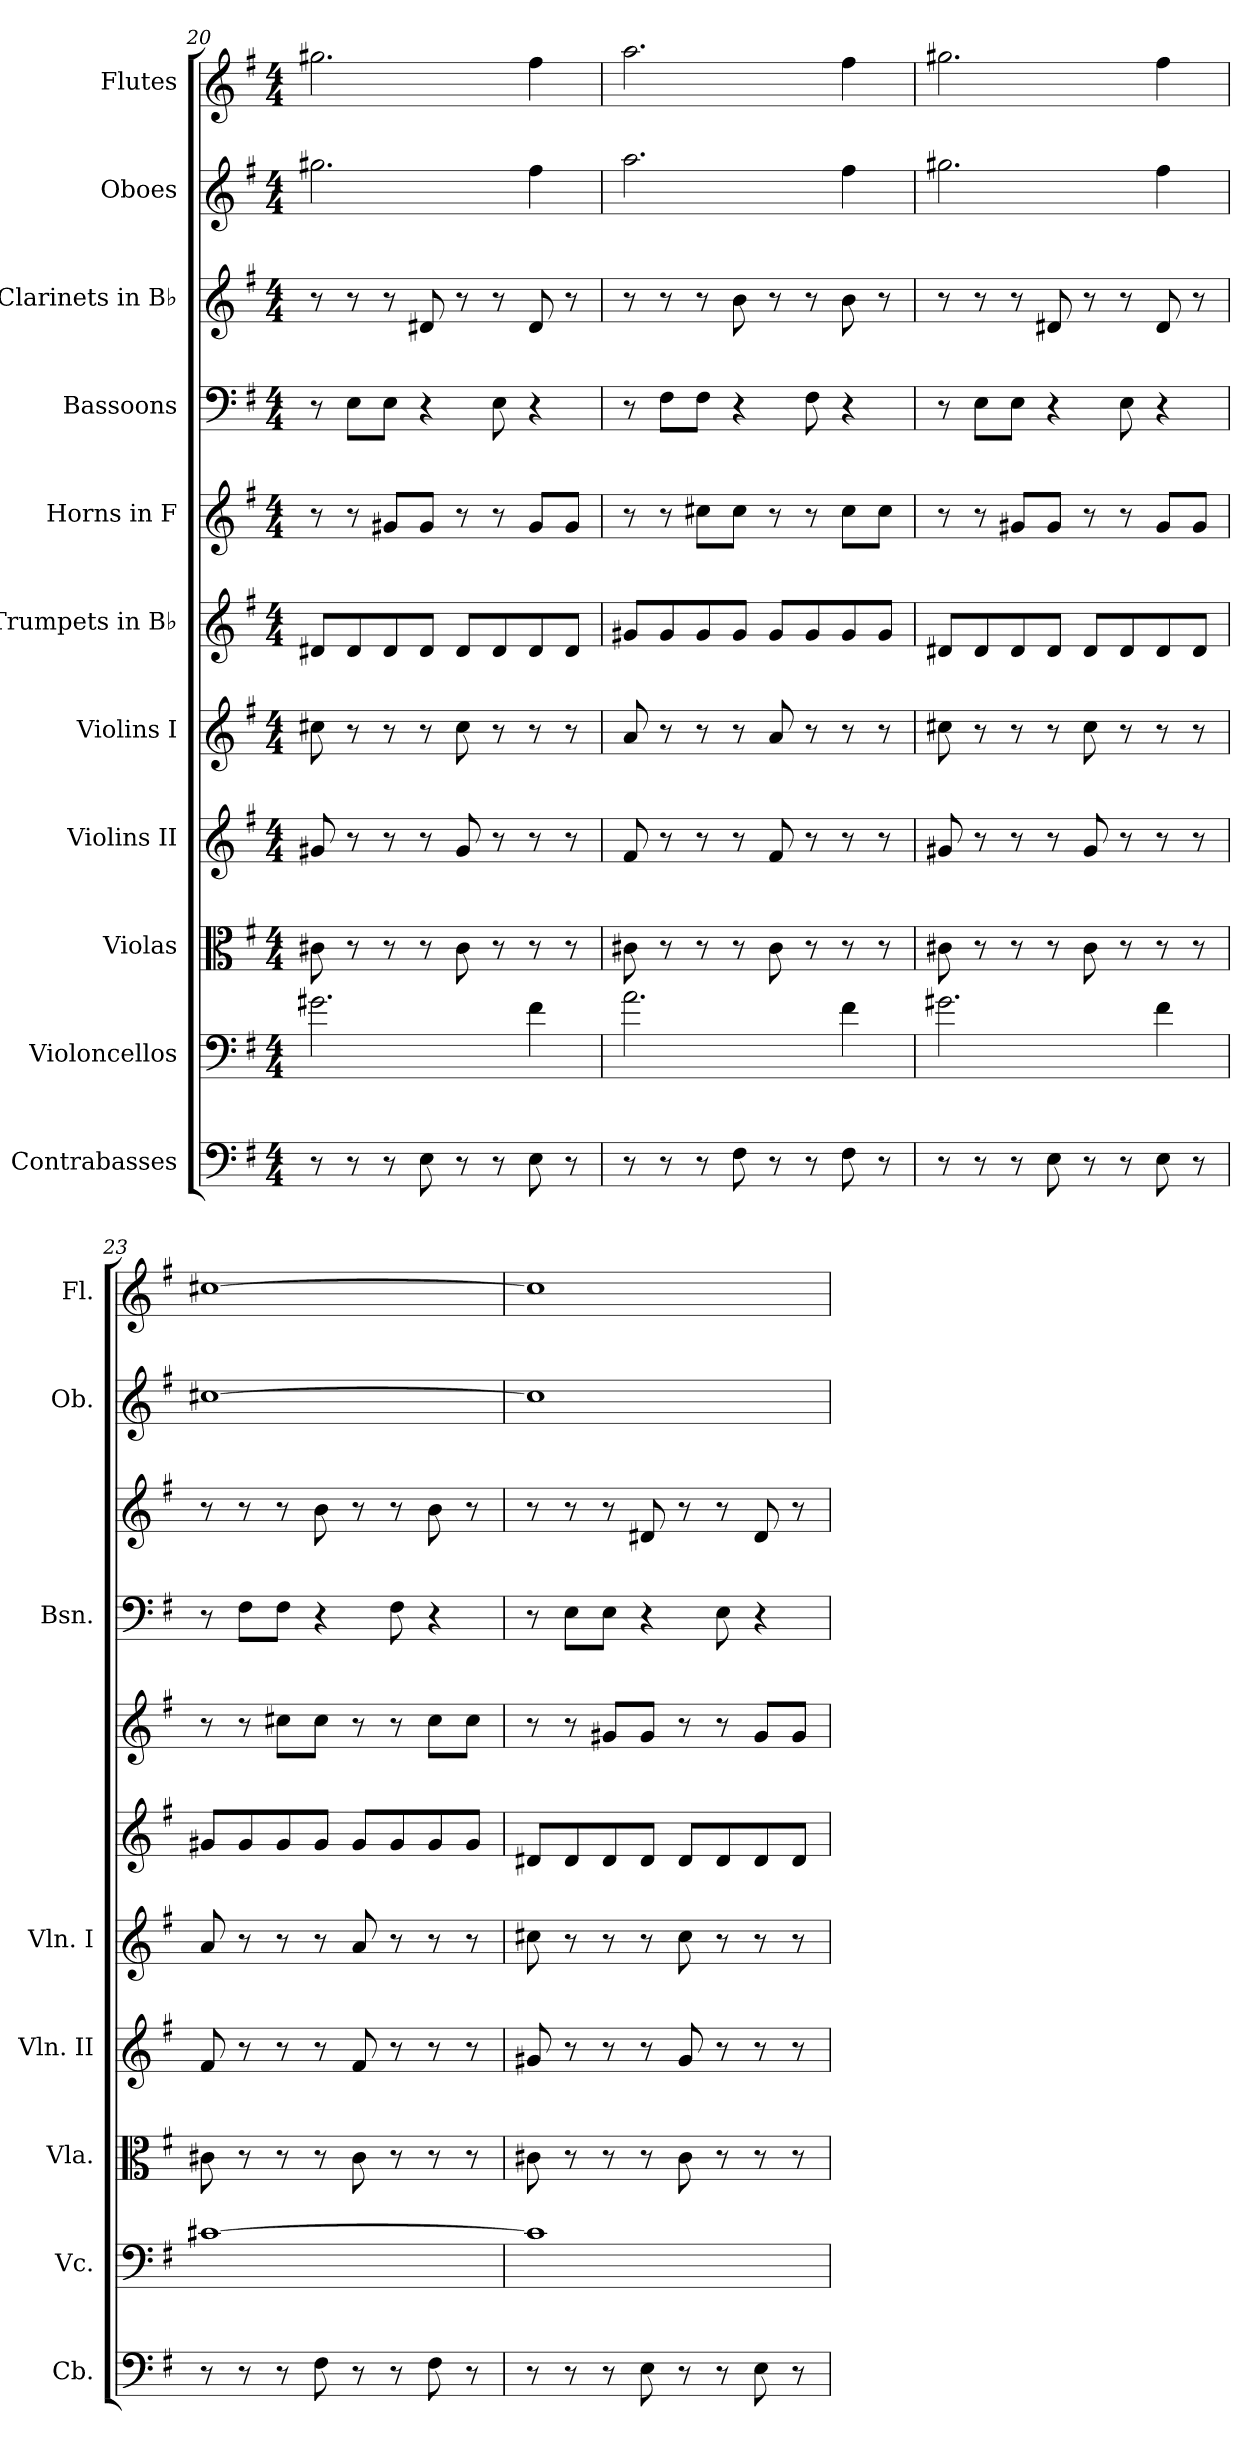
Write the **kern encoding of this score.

**kern	**kern	**kern	**kern	**kern	**kern	**kern	**kern	**kern	**kern	**kern
*part11	*part10	*part9	*part8	*part7	*part6	*part5	*part4	*part3	*part2	*part1
*staff11	*staff10	*staff9	*staff8	*staff7	*staff6	*staff5	*staff4	*staff3	*staff2	*staff1
*I"Contrabasses	*I"Violoncellos	*I"Violas	*I"Violins II	*I"Violins I	*I"Trumpets in B♭	*I"Horns in F	*I"Bassoons	*I"Clarinets in B♭	*I"Oboes	*I"Flutes
*I'Cb.	*I'Vc.	*I'Vla.	*I'Vln. II	*I'Vln. I	*	*	*I'Bsn.	*	*I'Ob.	*I'Fl.
!!LO:PB:g=z
*clefF4	*clefF4	*clefC3	*clefG2	*clefG2	*clefG2	*clefG2	*clefF4	*clefG2	*clefG2	*clefG2
*ITrd7c12	*	*	*	*	*ITrd1c2	*ITrd4c7	*	*ITrd1c2	*	*
*k[f#]	*k[f#]	*k[f#]	*k[f#]	*k[f#]	*k[b-]	*k[]	*k[f#]	*k[b-]	*k[f#]	*k[f#]
*M4/4	*M4/4	*M4/4	*M4/4	*M4/4	*M4/4	*M4/4	*M4/4	*M4/4	*M4/4	*M4/4
=20	=20	=20	=20	=20	=20	=20	=20	=20	=20	=20
8r	2.g#X\	8c#X\	8g#X/	8cc#X\	8c#X/L	8r	8r	8r	2.gg#X\	2.gg#X\
8r	.	8r	8r	8r	8c#/	8r	8E\L	8r	.	.
8r	.	8r	8r	8r	8c#/	8c#X/L	8E\J	8r	.	.
8EE\	.	8r	8r	8r	8c#/J	8c#/J	4r	8c#X/	.	.
8r	.	8c#\	8g#/	8cc#\	8c#/L	8r	.	8r	.	.
8r	.	8r	8r	8r	8c#/	8r	8E\	8r	.	.
8EE\	4f#\	8r	8r	8r	8c#/	8c#/L	4r	8c#/	4ff#\	4ff#\
8r	.	8r	8r	8r	8c#/J	8c#/J	.	8r	.	.
=21	=21	=21	=21	=21	=21	=21	=21	=21	=21	=21
8r	2.a\	8c#X\	8f#/	8a/	8f#X/L	8r	8r	8r	2.aa\	2.aa\
8r	.	8r	8r	8r	8f#/	8r	8F#\L	8r	.	.
8r	.	8r	8r	8r	8f#/	8f#X\L	8F#\J	8r	.	.
8FF#\	.	8r	8r	8r	8f#/J	8f#\J	4r	8a\	.	.
8r	.	8c#\	8f#/	8a/	8f#/L	8r	.	8r	.	.
8r	.	8r	8r	8r	8f#/	8r	8F#\	8r	.	.
8FF#\	4f#\	8r	8r	8r	8f#/	8f#\L	4r	8a\	4ff#\	4ff#\
8r	.	8r	8r	8r	8f#/J	8f#\J	.	8r	.	.
=22	=22	=22	=22	=22	=22	=22	=22	=22	=22	=22
8r	2.g#X\	8c#X\	8g#X/	8cc#X\	8c#X/L	8r	8r	8r	2.gg#X\	2.gg#X\
8r	.	8r	8r	8r	8c#/	8r	8E\L	8r	.	.
8r	.	8r	8r	8r	8c#/	8c#X/L	8E\J	8r	.	.
8EE\	.	8r	8r	8r	8c#/J	8c#/J	4r	8c#X/	.	.
8r	.	8c#\	8g#/	8cc#\	8c#/L	8r	.	8r	.	.
8r	.	8r	8r	8r	8c#/	8r	8E\	8r	.	.
8EE\	4f#\	8r	8r	8r	8c#/	8c#/L	4r	8c#/	4ff#\	4ff#\
8r	.	8r	8r	8r	8c#/J	8c#/J	.	8r	.	.
!!LO:PB:g=z
=23	=23	=23	=23	=23	=23	=23	=23	=23	=23	=23
8r	[1c#X	8c#X\	8f#/	8a/	8f#X/L	8r	8r	8r	[1cc#X	[1cc#X
8r	.	8r	8r	8r	8f#/	8r	8F#\L	8r	.	.
8r	.	8r	8r	8r	8f#/	8f#X\L	8F#\J	8r	.	.
8FF#\	.	8r	8r	8r	8f#/J	8f#\J	4r	8a\	.	.
8r	.	8c#\	8f#/	8a/	8f#/L	8r	.	8r	.	.
8r	.	8r	8r	8r	8f#/	8r	8F#\	8r	.	.
8FF#\	.	8r	8r	8r	8f#/	8f#\L	4r	8a\	.	.
8r	.	8r	8r	8r	8f#/J	8f#\J	.	8r	.	.
=24	=24	=24	=24	=24	=24	=24	=24	=24	=24	=24
8r	1c#]	8c#X\	8g#X/	8cc#X\	8c#X/L	8r	8r	8r	1cc#]	1cc#]
8r	.	8r	8r	8r	8c#/	8r	8E\L	8r	.	.
8r	.	8r	8r	8r	8c#/	8c#X/L	8E\J	8r	.	.
8EE\	.	8r	8r	8r	8c#/J	8c#/J	4r	8c#X/	.	.
8r	.	8c#\	8g#/	8cc#\	8c#/L	8r	.	8r	.	.
8r	.	8r	8r	8r	8c#/	8r	8E\	8r	.	.
8EE\	.	8r	8r	8r	8c#/	8c#/L	4r	8c#/	.	.
8r	.	8r	8r	8r	8c#/J	8c#/J	.	8r	.	.
=	=	=	=	=	=	=	=	=	=	=
*-	*-	*-	*-	*-	*-	*-	*-	*-	*-	*-
